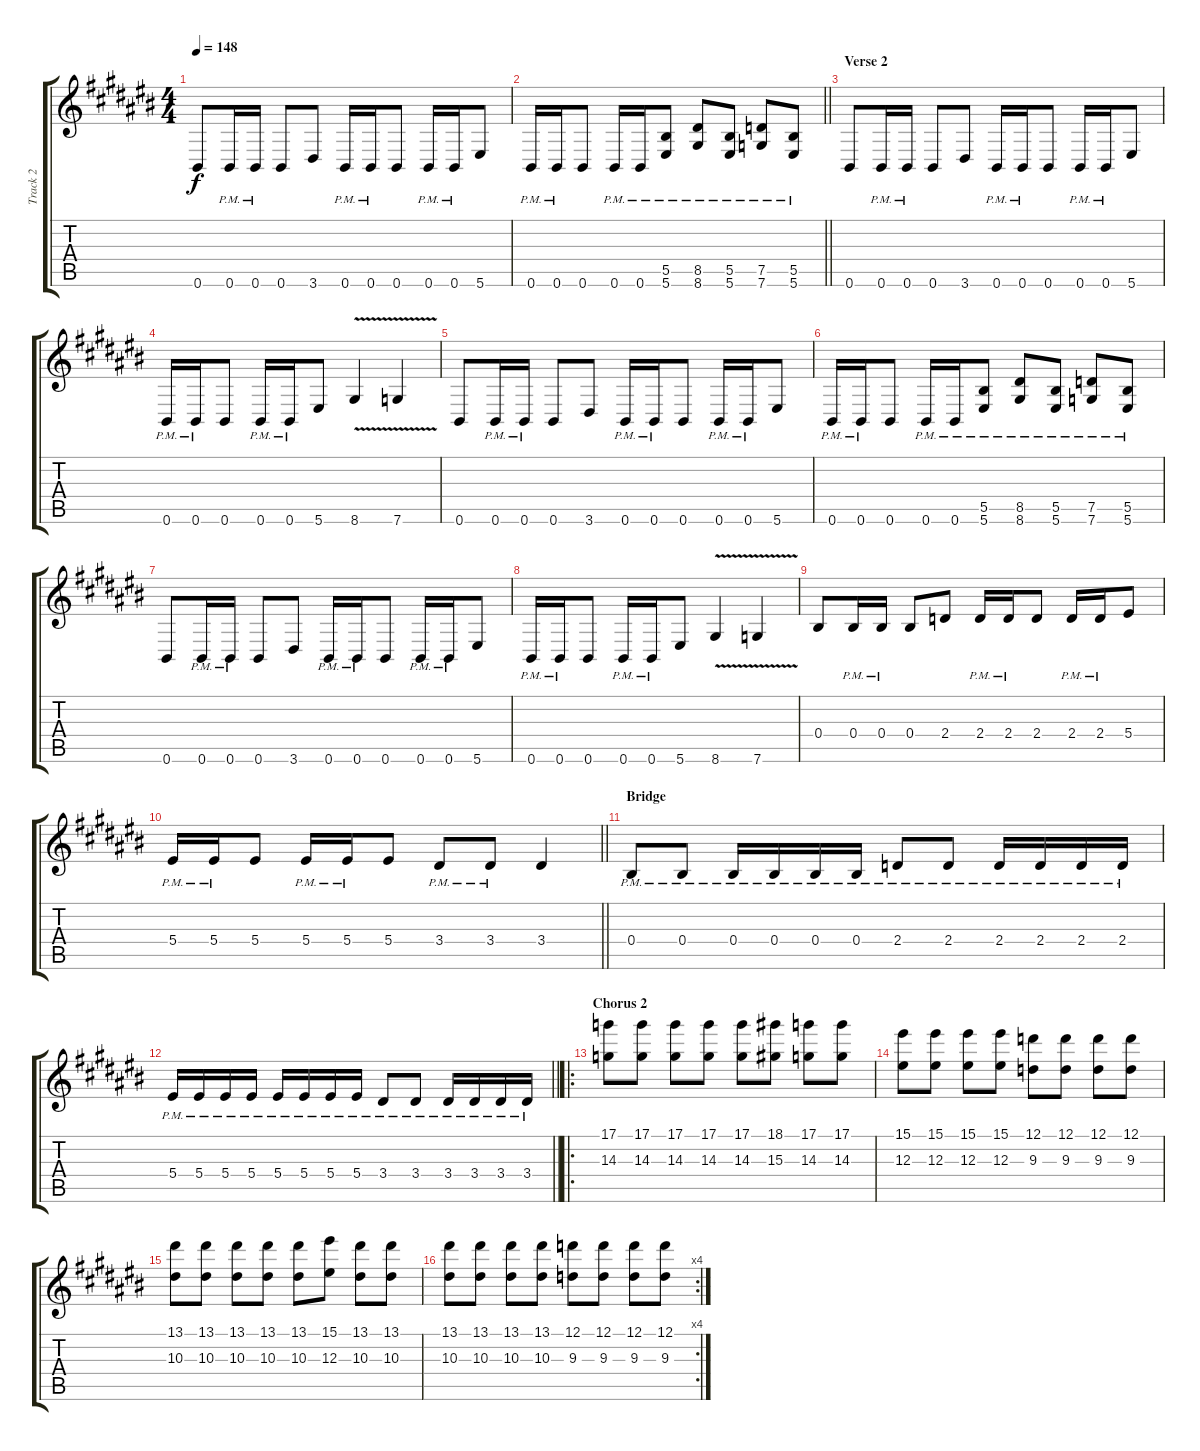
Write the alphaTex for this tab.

\track ("Track 2" "Track 2") {instrument distortionguitar}
\staff {score tabs}
\tuning (D4 A3 F3 C3 G2 C2) {hide}
\ts (4 4)
\tempo 148
\clef g2
\ks c#
0.6.8{dy f} 0.6{pm}.16 0.6{pm}.16 0.6.8 3.6.8 0.6{pm}.16 0.6{pm}.16 0.6.8 0.6{pm}.16 0.6{pm}.16 5.6.8 |
\barLineRight lightlight
0.6{pm}.16 0.6{pm}.16 0.6.8 0.6{pm}.16 0.6{pm}.16 (5.5{pm} 5.6{pm}).8 (8.5{pm} 8.6{pm}).8 (5.5{pm} 5.6{pm}).8 (7.5{pm} 7.6{pm}).8 (5.5{pm} 5.6{pm}).8 |
\section ("" "Verse 2")
0.6.8 0.6{pm}.16 0.6{pm}.16 0.6.8 3.6.8 0.6{pm}.16 0.6{pm}.16 0.6.8 0.6{pm}.16 0.6{pm}.16 5.6.8 |
0.6{pm}.16 0.6{pm}.16 0.6.8 0.6{pm}.16 0.6{pm}.16 5.6.8 8.6{v}.4 7.6{v}.4 |
0.6.8 0.6{pm}.16 0.6{pm}.16 0.6.8 3.6.8 0.6{pm}.16 0.6{pm}.16 0.6.8 0.6{pm}.16 0.6{pm}.16 5.6.8 |
0.6{pm}.16 0.6{pm}.16 0.6.8 0.6{pm}.16 0.6{pm}.16 (5.5{pm} 5.6{pm}).8 (8.5{pm} 8.6{pm}).8 (5.5{pm} 5.6{pm}).8 (7.5{pm} 7.6{pm}).8 (5.5{pm} 5.6{pm}).8 |
0.6.8 0.6{pm}.16 0.6{pm}.16 0.6.8 3.6.8 0.6{pm}.16 0.6{pm}.16 0.6.8 0.6{pm}.16 0.6{pm}.16 5.6.8 |
0.6{pm}.16 0.6{pm}.16 0.6.8 0.6{pm}.16 0.6{pm}.16 5.6.8 8.6{v}.4 7.6{v}.4 |
0.4.8 0.4{pm}.16 0.4{pm}.16 0.4.8 2.4.8 2.4{pm}.16 2.4{pm}.16 2.4.8 2.4{pm}.16 2.4{pm}.16 5.4.8 |
\barLineRight lightlight
5.4{pm}.16 5.4{pm}.16 5.4.8 5.4{pm}.16 5.4{pm}.16 5.4.8 3.4{pm}.8 3.4{pm}.8 3.4.4 |
\section ("" "Bridge")
0.4{pm}.8 0.4{pm}.8 0.4{pm}.16 0.4{pm}.16 0.4{pm}.16 0.4{pm}.16 2.4{pm}.8 2.4{pm}.8 2.4{pm}.16 2.4{pm}.16 2.4{pm}.16 2.4{pm}.16 |
\barLineRight lightlight
5.4{pm}.16 5.4{pm}.16 5.4{pm}.16 5.4{pm}.16 5.4{pm}.16 5.4{pm}.16 5.4{pm}.16 5.4{pm}.16 3.4{pm}.8 3.4{pm}.8 3.4{pm}.16 3.4{pm}.16 3.4{pm}.16 3.4{pm}.16 |
\ro
\section ("" "Chorus 2")
(17.1 14.3).8 (17.1 14.3).8 (17.1 14.3).8 (17.1 14.3).8 (17.1 14.3).8 (18.1 15.3).8 (17.1 14.3).8 (17.1 14.3).8 |
(15.1 12.3).8 (15.1 12.3).8 (15.1 12.3).8 (15.1 12.3).8 (12.1 9.3).8 (12.1 9.3).8 (12.1 9.3).8 (12.1 9.3).8 |
(13.1 10.3).8 (13.1 10.3).8 (13.1 10.3).8 (13.1 10.3).8 (13.1 10.3).8 (15.1 12.3).8 (13.1 10.3).8 (13.1 10.3).8 |
\rc 4
(13.1 10.3).8 (13.1 10.3).8 (13.1 10.3).8 (13.1 10.3).8 (12.1 9.3).8 (12.1 9.3).8 (12.1 9.3).8 (12.1 9.3).8
